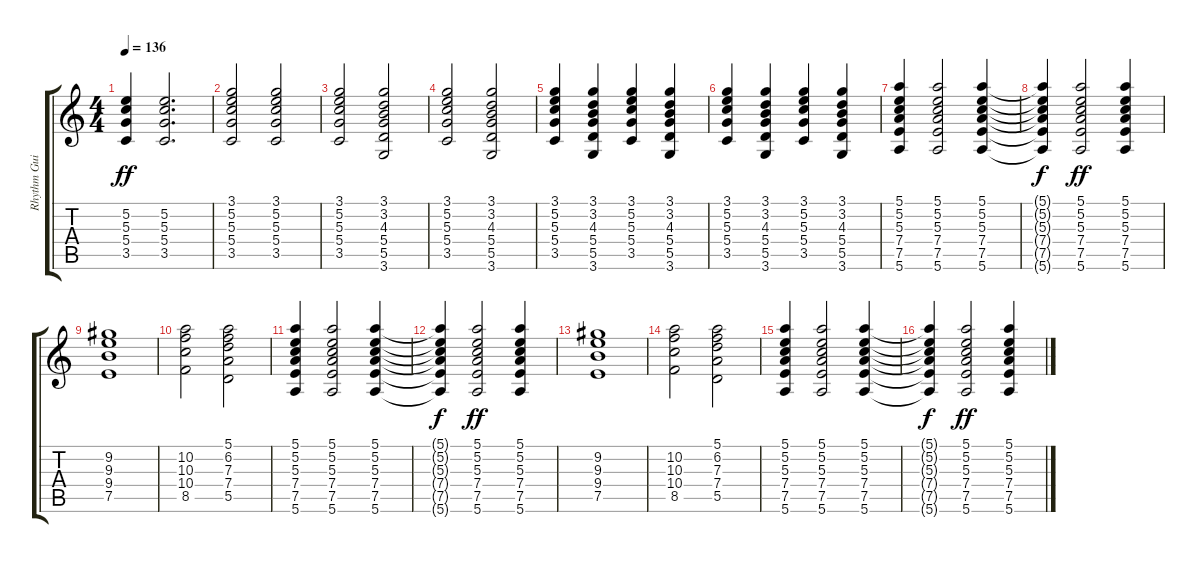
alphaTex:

\track ("Rhythm Guitar" "Rhythm Gui") {instrument overdrivenguitar}
\staff {score tabs}
\tuning (E4 B3 G3 D3 A2 E2) {hide}
\ts (4 4)
\tempo 136
\clef g2
\ks c
(5.2 5.3 5.4 3.5).4{dy ff} (5.2 5.3 5.4 3.5).2{d} |
(3.1 5.2 5.3 5.4 3.5).2 (3.1 5.2 5.3 5.4 3.5).2 |
(3.1 5.2 5.3 5.4 3.5).2 (3.1 3.2 4.3 5.4 5.5 3.6).2 |
(3.1 5.2 5.3 5.4 3.5).2 (3.1 3.2 4.3 5.4 5.5 3.6).2 |
(3.1 5.2 5.3 5.4 3.5).4 (3.1 3.2 4.3 5.4 5.5 3.6).4 (3.1 5.2 5.3 5.4 3.5).4 (3.1 3.2 4.3 5.4 5.5 3.6).4 |
(3.1 5.2 5.3 5.4 3.5).4 (3.1 3.2 4.3 5.4 5.5 3.6).4 (3.1 5.2 5.3 5.4 3.5).4 (3.1 3.2 4.3 5.4 5.5 3.6).4 |
(5.1 5.2 5.3 7.4 7.5 5.6).4 (5.1 5.2 5.3 7.4 7.5 5.6).2 (5.1 5.2 5.3 7.4 7.5 5.6).4 |
(5.1{t} 5.2{t} 5.3{t} 7.4{t} 7.5{t} 5.6{t}).4{dy f} (5.1 5.2 5.3 7.4 7.5 5.6).2{dy ff} (5.1 5.2 5.3 7.4 7.5 5.6).4 |
(9.2 9.3 9.4 7.5).1 |
(10.2 10.3 10.4 8.5).2 (5.1 6.2 7.3 7.4 5.5).2 |
(5.1 5.2 5.3 7.4 7.5 5.6).4 (5.1 5.2 5.3 7.4 7.5 5.6).2 (5.1 5.2 5.3 7.4 7.5 5.6).4 |
(5.1{t} 5.2{t} 5.3{t} 7.4{t} 7.5{t} 5.6{t}).4{dy f} (5.1 5.2 5.3 7.4 7.5 5.6).2{dy ff} (5.1 5.2 5.3 7.4 7.5 5.6).4 |
(9.2 9.3 9.4 7.5).1 |
(10.2 10.3 10.4 8.5).2 (5.1 6.2 7.3 7.4 5.5).2 |
(5.1 5.2 5.3 7.4 7.5 5.6).4 (5.1 5.2 5.3 7.4 7.5 5.6).2 (5.1 5.2 5.3 7.4 7.5 5.6).4 |
(5.1{t} 5.2{t} 5.3{t} 7.4{t} 7.5{t} 5.6{t}).4{dy f} (5.1 5.2 5.3 7.4 7.5 5.6).2{dy ff} (5.1 5.2 5.3 7.4 7.5 5.6).4
